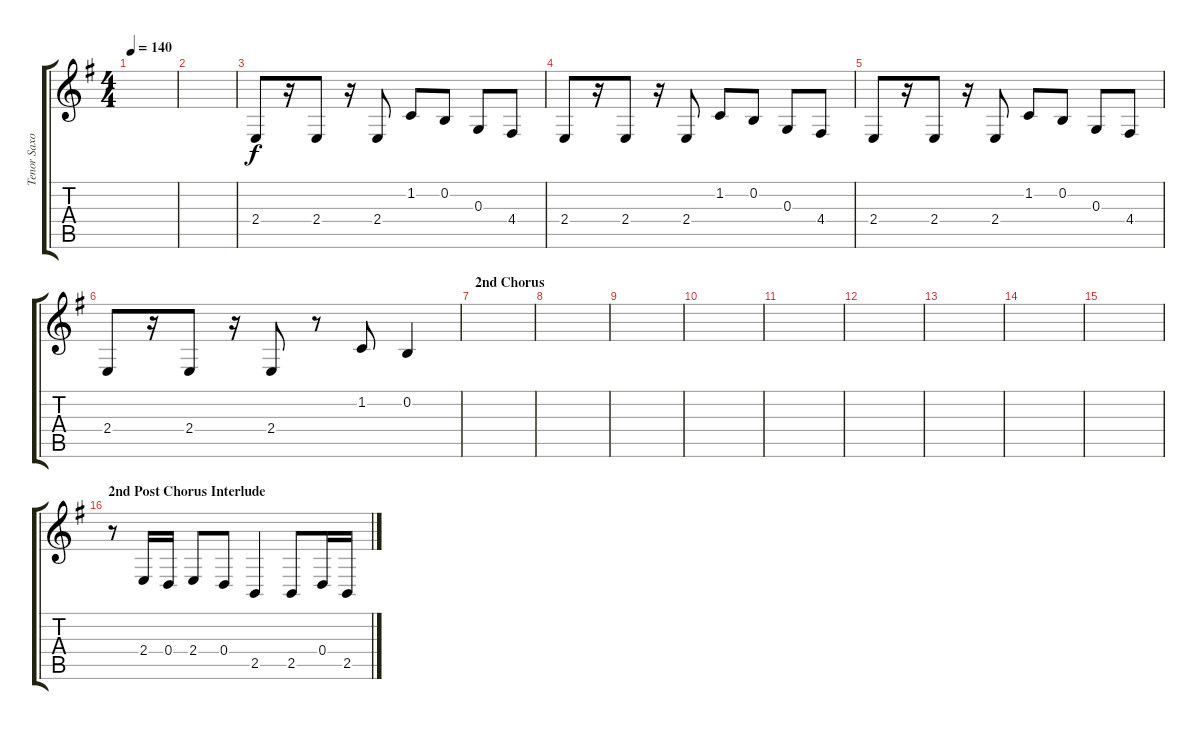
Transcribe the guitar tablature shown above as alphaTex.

\track ("Tenor Saxophone" "Tenor Saxo") {instrument tenorsax}
\staff {score tabs}
\tuning (E4 B3 G3 D3 A2 E2) {hide}
\ts (4 4)
\tempo 140
\clef g2
\ks g
|
|
2.4.8 r.16 2.4.8 r.16 2.4.8 1.2.8 0.2.8 0.3.8 4.4.8 |
2.4.8 r.16 2.4.8 r.16 2.4.8 1.2.8 0.2.8 0.3.8 4.4.8 |
2.4.8 r.16 2.4.8 r.16 2.4.8 1.2.8 0.2.8 0.3.8 4.4.8 |
2.4.8 r.16 2.4.8 r.16 2.4.8 r.8 1.2.8 0.2.4 |
\section ("" "2nd Chorus")
|
|
|
|
|
|
|
|
|
\section ("" "2nd Post Chorus Interlude")
r.8 2.4.16 0.4.16 2.4.8 0.4.8 2.5.4 2.5.8 0.4.16 2.5.16
